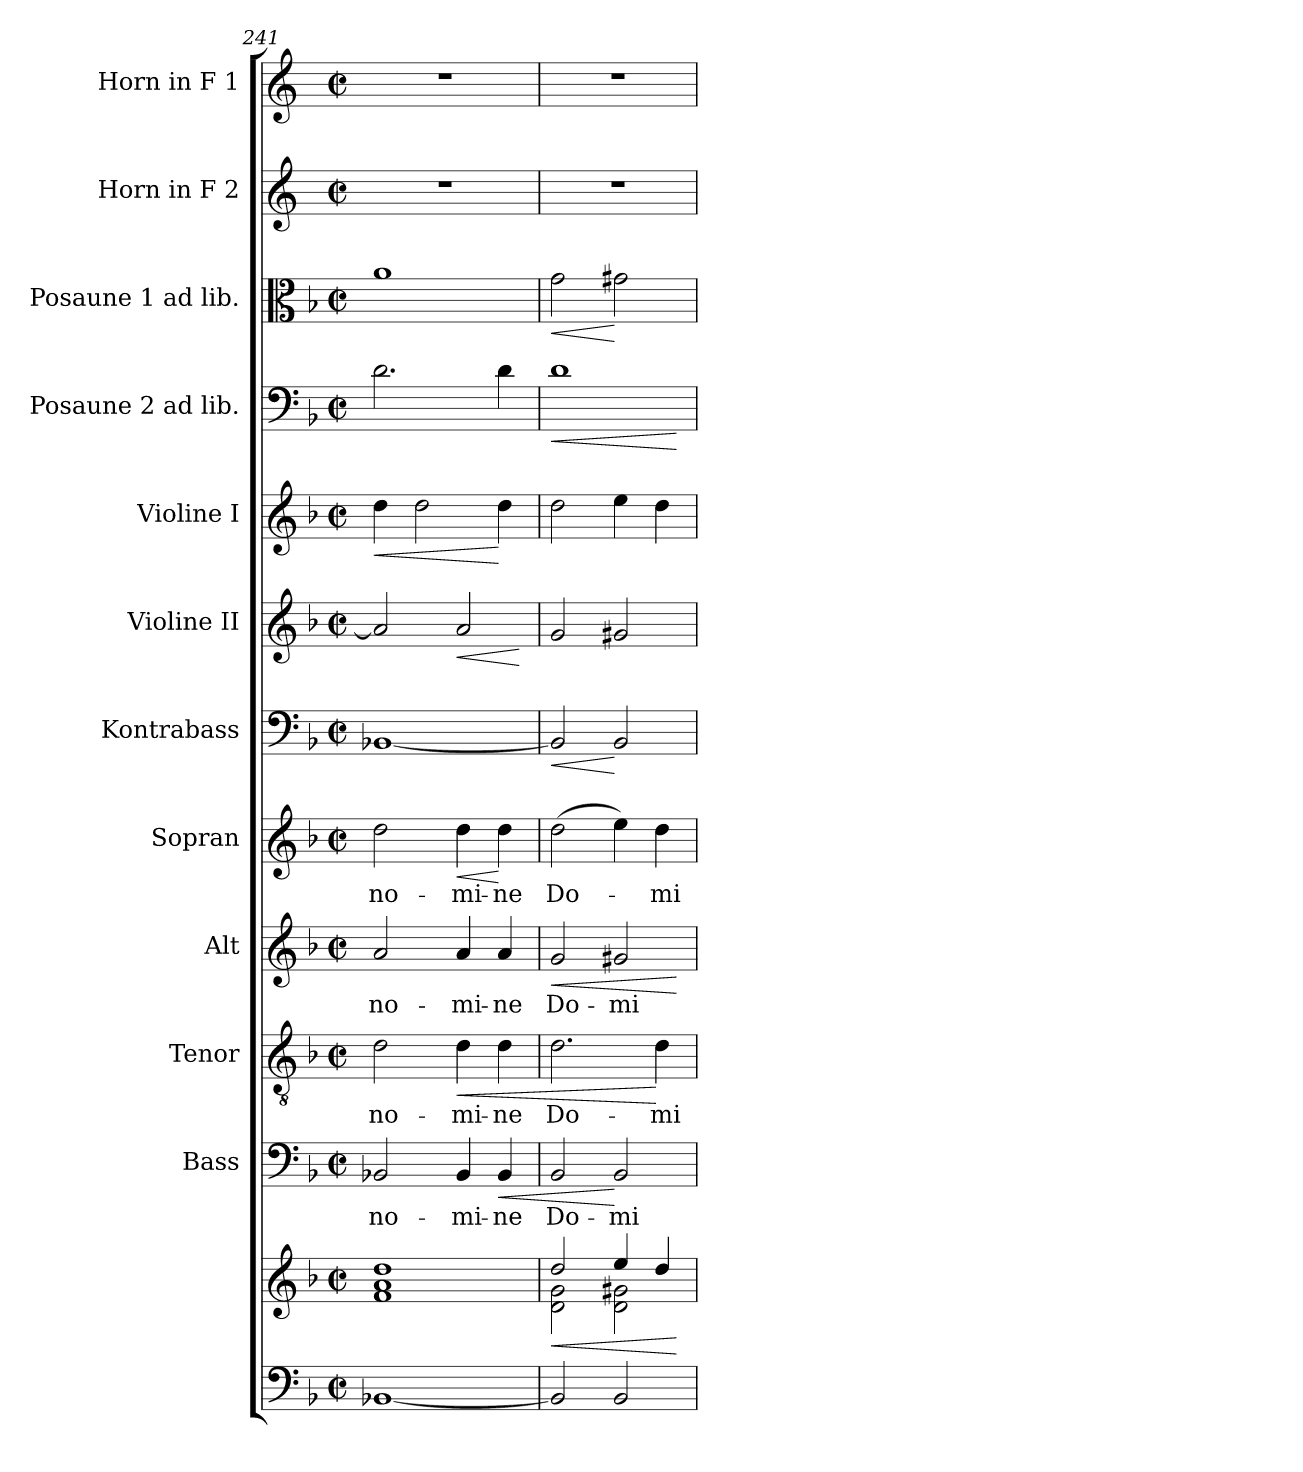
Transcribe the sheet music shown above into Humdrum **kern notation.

**kern	**kern	**dynam	**kern	**text	**dynam	**kern	**text	**dynam	**kern	**text	**dynam	**kern	**text	**dynam	**kern	**dynam	**kern	**dynam	**kern	**dynam	**kern	**dynam	**kern	**dynam	**kern	**kern
*part12	*part12	*part12	*part11	*part11	*part11	*part10	*part10	*part10	*part9	*part9	*part9	*part8	*part8	*part8	*part7	*part7	*part6	*part6	*part5	*part5	*part4	*part4	*part3	*part3	*part2	*part1
*staff13	*staff12	*staff12/13	*staff11	*staff11	*staff11	*staff10	*staff10	*staff10	*staff9	*staff9	*staff9	*staff8	*staff8	*staff8	*staff7	*staff7	*staff6	*staff6	*staff5	*staff5	*staff4	*staff4	*staff3	*staff3	*staff2	*staff1
*	*	*	*I"Bass	*	*	*I"Tenor	*	*	*I"Alt	*	*	*I"Sopran	*	*	*I"Kontrabass	*	*I"Violine II	*	*I"Violine I	*	*I"Posaune 2 ad lib.	*	*I"Posaune 1 ad lib.	*	*I"Horn in F 2	*I"Horn in F 1
*	*	*	*I'B.	*	*	*I'T.	*	*	*I'A.	*	*	*I'S.	*	*	*I'Kb.	*	*I'Vl. II	*	*I'Vl. I	*	*I'Pos. 2	*	*I'Pos. 1	*	*I'Hrn. F 2	*I'Hrn. F 1
*clefF4	*clefG2	*	*clefF4	*	*	*clefGv2	*	*	*clefG2	*	*	*clefG2	*	*	*clefF4	*	*clefG2	*	*clefG2	*	*clefF4	*	*clefC3	*	*clefG2	*clefG2
*	*	*	*	*	*	*	*	*	*	*	*	*	*	*	*ITrd7c12	*	*	*	*	*	*	*	*	*	*ITrd4c7	*ITrd4c7
*k[b-]	*k[b-]	*	*k[b-]	*	*	*k[b-]	*	*	*k[b-]	*	*	*k[b-]	*	*	*k[b-]	*	*k[b-]	*	*k[b-]	*	*k[b-]	*	*k[b-]	*	*k[b-]	*k[b-]
*F:	*F:	*	*F:	*	*	*F:	*	*	*F:	*	*	*F:	*	*	*F:	*	*F:	*	*F:	*	*F:	*	*F:	*	*F:	*F:
*M2/2	*M2/2	*	*M2/2	*	*	*M2/2	*	*	*M2/2	*	*	*M2/2	*	*	*M2/2	*	*M2/2	*	*M2/2	*	*M2/2	*	*M2/2	*	*M2/2	*M2/2
*met(c|)	*met(c|)	*	*met(c|)	*	*	*met(c|)	*	*	*met(c|)	*	*	*met(c|)	*	*	*met(c|)	*	*met(c|)	*	*met(c|)	*	*met(c|)	*	*met(c|)	*	*met(c|)	*met(c|)
=241	=241	=241	=241	=241	=241	=241	=241	=241	=241	=241	=241	=241	=241	=241	=241	=241	=241	=241	=241	=241	=241	=241	=241	=241	=241	=241
!	!	!	!	!LO:LY:b	!	!	!LO:LY:b	!	!	!LO:LY:b	!	!	!LO:LY:b	!	!	!	!	!	!	!LO:HP:b	!	!	!	!	!	!
[1BB-X	1f 1a 1dd	.	2BB-X/	no-	.	2d\	no-	.	2a/	no-	.	2dd\	no-	.	[1BBB-X	.	2a/]	.	4dd\	<	2.d\	.	1a	.	1r	1r
.	.	.	.	.	.	.	.	.	.	.	.	.	.	.	.	.	.	.	2dd\	.	.	.	.	.	.	.
!	!	!	!	!LO:LY:b	!	!	!LO:LY:b	!LO:HP:b	!	!LO:LY:b	!	!	!LO:LY:b	!LO:HP:b	!	!	!	!LO:HP:b	!	!	!	!	!	!	!	!
.	.	.	4BB-/	-mi-	.	4d\	-mi-	<	4a/	-mi-	.	4dd\	-mi-	<	.	.	2a/	<	.	.	.	.	.	.	.	.
!	!	!	!	!LO:LY:b	!LO:HP:b	!	!LO:LY:b	!	!	!LO:LY:b	!	!	!LO:LY:b	!	!	!	!	!	!	!	!	!	!	!	!	!
.	.	.	4BB-/	-ne	<	4d\	-ne	.	4a/	-ne	.	4dd\	-ne	[	.	.	.	.	4dd\	[	4d\	.	.	.	.	.
.	.	.	.	.	.	.	.	.	.	.	.	.	.	.	.	.	.	[	.	.	.	.	.	.	.	.
=242	=242	=242	=242	=242	=242	=242	=242	=242	=242	=242	=242	=242	=242	=242	=242	=242	=242	=242	=242	=242	=242	=242	=242	=242	=242	=242
!	!	!LO:HP:b	!	!LO:LY:b	!	!	!LO:LY:b	!	!	!LO:LY:b	!LO:HP:b	!	!LO:LY:b	!	!	!LO:HP:b	!	!	!	!	!	!LO:HP:b	!	!LO:HP:b	!	!
*	*^	*	*	*	*	*	*	*	*	*	*	*	*	*	*	*	*	*	*	*	*	*	*	*	*	*
2BB-/]	2dd/	2d\ 2g\	<	2BB-/	Do-	.	2.d\	Do-	.	2g/	Do-	<	(>2dd\	Do-	.	2BBB-/]	<	2g/	.	2dd\	.	1d	<	2g\	<	1r	1r
!	!	!	!	!	!LO:LY:b	!	!	!	!	!	!LO:LY:b	!	!	!	!	!	!	!	!	!	!	!	!	!	!	!	!
2BB-/	4ee/	2d\ 2g#X\	.	2BB-/	-mi-	[	.	.	.	2g#X/	-mi-	.	4ee\)	.	.	2BBB-/	[	2g#X/	.	4ee\	.	.	.	2g#X\	[	.	.
!	!	!	!	!	!	!	!	!LO:LY:b	!	!	!	!	!	!LO:LY:b	!	!	!	!	!	!	!	!	!	!	!	!	!
.	4dd/	.	.	.	.	.	4d\	-mi-	[	.	.	.	4dd\	-mi-	.	.	.	.	.	4dd\	.	.	.	.	.	.	.
*	*v	*v	*	*	*	*	*	*	*	*	*	*	*	*	*	*	*	*	*	*	*	*	*	*	*	*	*
.	.	[	.	.	.	.	.	.	.	.	[	.	.	.	.	.	.	.	.	.	.	[	.	.	.	.
=	=	=	=	=	=	=	=	=	=	=	=	=	=	=	=	=	=	=	=	=	=	=	=	=	=	=
*-	*-	*-	*-	*-	*-	*-	*-	*-	*-	*-	*-	*-	*-	*-	*-	*-	*-	*-	*-	*-	*-	*-	*-	*-	*-	*-
